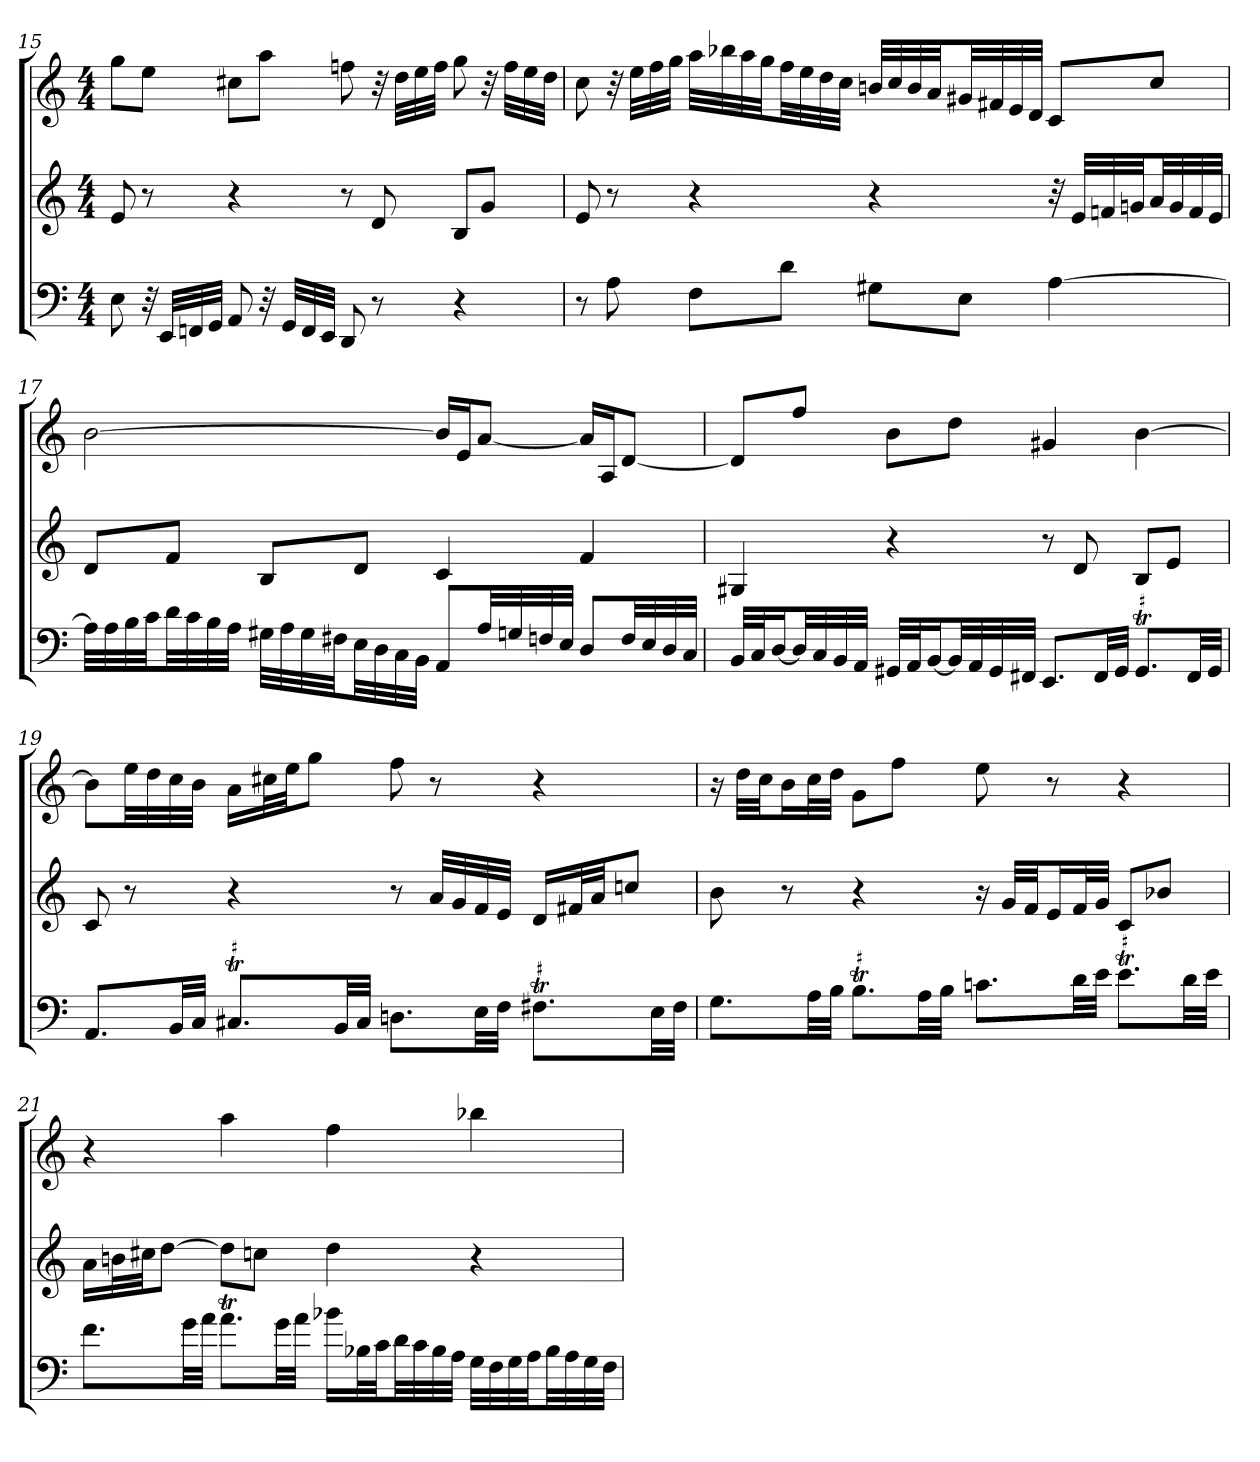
**kern	**kern	**kern
*part3	*part2	*part1
*staff3	*staff2	*staff1
*clefF4	*clefG2	*clefG2
*k[]	*k[]	*k[]
*a:	*a:	*a:
*M4/4	*M4/4	*M4/4
=15	=15	=15
8E	8e	8gg\L
32r	8r	8ee\J
32EE/LLL	.	.
32FFn/	.	.
32GG/JJJ	.	.
8AA	4r	8cc#X\L
32r	.	8aa\J
32GG/LLL	.	.
32FF/	.	.
32EE/JJJ	.	.
8DD	8r	8ffn
8r	8d	32r
.	.	32dd\LLL
.	.	32ee\
.	.	32ff\JJJ
4r	8B/L	8gg
.	8g/J	32r
.	.	32ff\LLL
.	.	32ee\
.	.	32dd\JJJ
=16	=16	=16
8r	8e	8cc
8A	8r	32r
.	.	32ee\LLL
.	.	32ff\
.	.	32gg\JJJ
8F\L	4r	32aa\LLL
.	.	32bb-X\
.	.	32aa\
.	.	32gg\JJ
8d\J	.	32ff\LL
.	.	32ee\
.	.	32dd\
.	.	32cc\JJJ
8G#X\L	4r	32bn/LLL
.	.	32cc/
.	.	32b/
.	.	32a/JJ
8E\J	.	32g#X/LL
.	.	32f#X/
.	.	32e/
.	.	32d/JJJ
[4A	32r	8c/L
.	32e/LLL	.
.	32fn/	.
.	32gn/JJ	.
.	32a/LL	8cc/J
.	32g/	.
.	32f/	.
.	32e/JJJ	.
=17	=17	=17
32A\LLL]	8d/L	[2b
32A\	.	.
32B\	.	.
32c\JJ	.	.
32d\LL	8f/J	.
32c\	.	.
32B\	.	.
32A\JJJ	.	.
32G#X\LLL	8B/L	.
32A\	.	.
32G#\	.	.
32F#X\JJ	.	.
32E\LL	8d/J	.
32D\	.	.
32C\	.	.
32BB\JJJ	.	.
8AA/L	4c	16b/LL]
.	.	16e/J
32A/LL	.	[8a/J
32Gn/	.	.
32Fn/	.	.
32E/JJJ	.	.
8D/L	4f	16a/LL]
.	.	16A/J
32F/LL	.	[8d/J
32E/	.	.
32D/	.	.
32C/JJJ	.	.
=18	=18	=18
32BB/LLL	4G#X	8d/L]
32C/J	.	.
[16D/J	.	.
32D/LL]	.	8ff/J
32C/	.	.
32BB/	.	.
32AA/JJJ	.	.
32GG#X/LLL	4r	8b\L
32AA/J	.	.
[16BB/J	.	.
32BB/LL]	.	8dd\J
32AA/	.	.
32GG#/	.	.
32FF#X/JJJ	.	.
8.EE/L	8r	4g#X
.	8d	.
32FF#/LL	.	.
32GG#/JJJ	.	.
!LO:TR:acc=#	!	!
8.GG#T/L	8B/L	[4b
.	8e/J	.
32FF#/LL	.	.
32GG#/JJJ	.	.
=19	=19	=19
8.AA/L	8c	8b\L]
.	8r	32ee\LL
.	.	32dd\
32BB/LL	.	32cc\
32C/JJJ	.	32b\JJJ
!LO:TR:acc=#	!	!
8.C#XT/L	4r	16a\LL
.	.	32cc#X\L
.	.	32ee\JJ
.	.	8gg\J
32BB/LL	.	.
32C#/JJJ	.	.
8.Dn\L	8r	8ff
.	32a/LLL	8r
.	32g/	.
32E\LL	32f/	.
32F\JJJ	32e/JJJ	.
!LO:TR:acc=#	!	!
8.F#XT\L	16d/LL	4r
.	32f#X/L	.
.	32a/JJ	.
.	8ccn/J	.
32E\LL	.	.
32F#\JJJ	.	.
=20	=20	=20
8.G\L	8b	16r
.	.	32dd\LLL
.	.	32cc\JJ
.	8r	16b\L
32A\LL	.	32cc\L
32B\JJJ	.	32dd\JJJ
!LO:TR:acc=#	!	!
8.BT\L	4r	8g\L
.	.	8ff\J
32A\LL	.	.
32B\JJJ	.	.
8.cn\L	16r	8ee
.	32g/LLL	.
.	32f/JJ	.
.	16e/L	8r
32d\LL	32f/L	.
32e\JJJ	32g/JJJ	.
!LO:TR:acc=#	!	!
8.eT\L	8c/L	4r
.	8b-X/J	.
32d\LL	.	.
32e\JJJ	.	.
=21	=21	=21
8.f\L	16a\LL	4r
.	32bn\L	.
.	32cc#X\JJ	.
.	[8dd\J	.
32g\LL	.	.
32a\JJJ	.	.
8.aT\L	8dd\L]	4aa
.	8ccn\J	.
32g\LL	.	.
32a\JJJ	.	.
16b-X\LL	4dd	4ff
32B-X\L	.	.
32c\JJ	.	.
32d\LL	.	.
32c\	.	.
32B-\	.	.
32A\JJJ	.	.
32G\LLL	4r	4bb-X
32F\	.	.
32G\	.	.
32A\JJ	.	.
32B-\LL	.	.
32A\	.	.
32G\	.	.
32F\JJJ	.	.
=	=	=
*-	*-	*-
